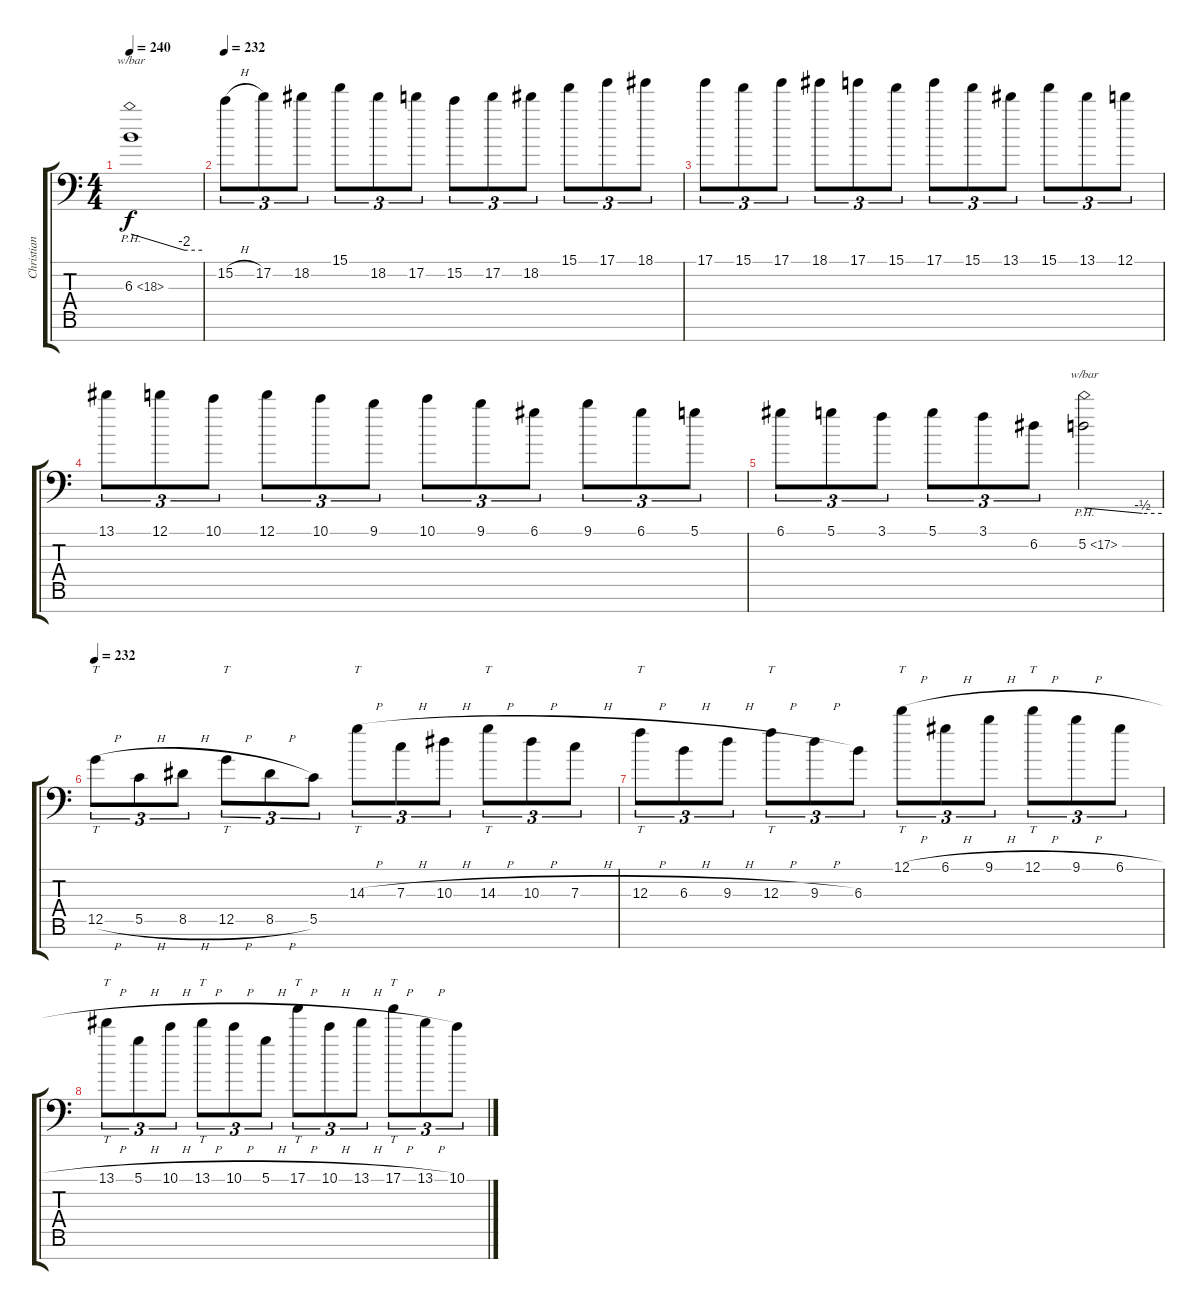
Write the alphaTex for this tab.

\track ("Christian Muenzner" "Christian ") {instrument distortionguitar}
\staff {score tabs}
\tuning (D4 A3 F3 C3 G2 D2 A1) {hide}
\ts (4 4)
\tempo 240
\clef f4
\ks c
6.3{ph 12}.1{tbe (custom default 0 0 45 -8 60 -8) dy f} |
\tempo 232
15.2{h}.8{tu (3 2)} 17.2.8{tu (3 2)} 18.2.8{tu (3 2)} 15.1.8{tu (3 2)} 18.2.8{tu (3 2)} 17.2.8{tu (3 2)} 15.2.8{tu (3 2)} 17.2.8{tu (3 2)} 18.2.8{tu (3 2)} 15.1.8{tu (3 2)} 17.1.8{tu (3 2)} 18.1.8{tu (3 2)} |
17.1.8{tu (3 2)} 15.1.8{tu (3 2)} 17.1.8{tu (3 2)} 18.1.8{tu (3 2)} 17.1.8{tu (3 2)} 15.1.8{tu (3 2)} 17.1.8{tu (3 2)} 15.1.8{tu (3 2)} 13.1.8{tu (3 2)} 15.1.8{tu (3 2)} 13.1.8{tu (3 2)} 12.1.8{tu (3 2)} |
13.1.8{tu (3 2)} 12.1.8{tu (3 2)} 10.1.8{tu (3 2)} 12.1.8{tu (3 2)} 10.1.8{tu (3 2)} 9.1.8{tu (3 2)} 10.1.8{tu (3 2)} 9.1.8{tu (3 2)} 6.1.8{tu (3 2)} 9.1.8{tu (3 2)} 6.1.8{tu (3 2)} 5.1.8{tu (3 2)} |
6.1.8{tu (3 2)} 5.1.8{tu (3 2)} 3.1.8{tu (3 2)} 5.1.8{tu (3 2)} 3.1.8{tu (3 2)} 6.2.8{tu (3 2)} 5.2{ph 12}.2{tbe (custom default 0 0 45 -2 60 -2)} |
\tempo 232
12.5{h}.8{tt tu (3 2)} 5.5{h}.8{tu (3 2)} 8.5{h}.8{tu (3 2)} 12.5{h}.8{tt tu (3 2)} 8.5{h}.8{tu (3 2)} 5.5.8{tu (3 2)} 14.3{h}.8{tt tu (3 2)} 7.3{h}.8{tu (3 2)} 10.3{h}.8{tu (3 2)} 14.3{h}.8{tt tu (3 2)} 10.3{h}.8{tu (3 2)} 7.3{h}.8{tu (3 2)} |
12.3{h}.8{tt tu (3 2)} 6.3{h}.8{tu (3 2)} 9.3{h}.8{tu (3 2)} 12.3{h}.8{tt tu (3 2)} 9.3{h}.8{tu (3 2)} 6.3.8{tu (3 2)} 12.1{h}.8{tt tu (3 2)} 6.1{h}.8{tu (3 2)} 9.1{h}.8{tu (3 2)} 12.1{h}.8{tt tu (3 2)} 9.1{h}.8{tu (3 2)} 6.1{h}.8{tu (3 2)} |
13.1{h}.8{tt tu (3 2)} 5.1{h}.8{tu (3 2)} 10.1{h}.8{tu (3 2)} 13.1{h}.8{tt tu (3 2)} 10.1{h}.8{tu (3 2)} 5.1{h}.8{tu (3 2)} 17.1{h}.8{tt tu (3 2)} 10.1{h}.8{tu (3 2)} 13.1{h}.8{tu (3 2)} 17.1{h}.8{tt tu (3 2)} 13.1{h}.8{tu (3 2)} 10.1{h}.8{tu (3 2)}
